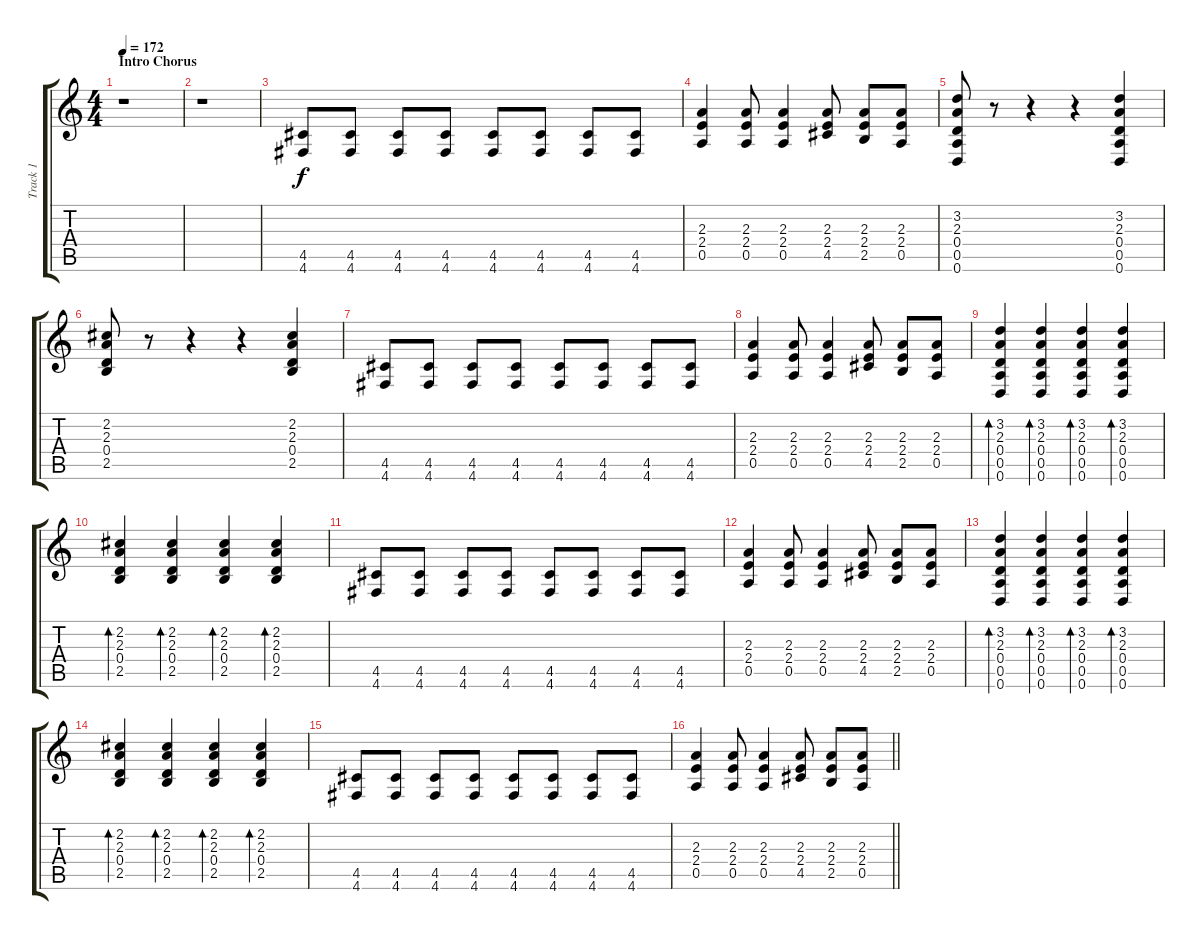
\track ("Track 1" "Track 1") {instrument distortionguitar}
\staff {score tabs}
\tuning (E4 B3 G3 D3 A2 D2) {hide}
\ts (4 4)
\section ("" "Intro Chorus")
\tempo 172
\clef g2
\ks c
r.1{dy f instrument distortionguitar} |
r.1 |
(4.5 4.6).8 (4.5 4.6).8 (4.5 4.6).8 (4.5 4.6).8 (4.5 4.6).8 (4.5 4.6).8 (4.5 4.6).8 (4.5 4.6).8 |
(2.3 2.4 0.5).4 (2.3 2.4 0.5).8 (2.3 2.4 0.5).4 (2.3 2.4 4.5).8 (2.3 2.4 2.5).8 (2.3 2.4 0.5).8 |
(3.2 2.3 0.4 0.5 0.6).8 r.8 r.4 r.4 (3.2 2.3 0.4 0.5 0.6).4 |
(2.2 2.3 0.4 2.5).8 r.8 r.4 r.4 (2.2 2.3 0.4 2.5).4 |
(4.5 4.6).8 (4.5 4.6).8 (4.5 4.6).8 (4.5 4.6).8 (4.5 4.6).8 (4.5 4.6).8 (4.5 4.6).8 (4.5 4.6).8 |
(2.3 2.4 0.5).4 (2.3 2.4 0.5).8 (2.3 2.4 0.5).4 (2.3 2.4 4.5).8 (2.3 2.4 2.5).8 (2.3 2.4 0.5).8 |
(3.2 2.3 0.4 0.5 0.6).4{bd 120} (3.2 2.3 0.4 0.5 0.6).4{bd 120} (3.2 2.3 0.4 0.5 0.6).4{bd 120} (3.2 2.3 0.4 0.5 0.6).4{bd 120} |
(2.2 2.3 0.4 2.5).4{bd 120} (2.2 2.3 0.4 2.5).4{bd 120} (2.2 2.3 0.4 2.5).4{bd 120} (2.2 2.3 0.4 2.5).4{bd 120} |
(4.5 4.6).8 (4.5 4.6).8 (4.5 4.6).8 (4.5 4.6).8 (4.5 4.6).8 (4.5 4.6).8 (4.5 4.6).8 (4.5 4.6).8 |
(2.3 2.4 0.5).4 (2.3 2.4 0.5).8 (2.3 2.4 0.5).4 (2.3 2.4 4.5).8 (2.3 2.4 2.5).8 (2.3 2.4 0.5).8 |
(3.2 2.3 0.4 0.5 0.6).4{bd 120} (3.2 2.3 0.4 0.5 0.6).4{bd 120} (3.2 2.3 0.4 0.5 0.6).4{bd 120} (3.2 2.3 0.4 0.5 0.6).4{bd 120} |
(2.2 2.3 0.4 2.5).4{bd 120} (2.2 2.3 0.4 2.5).4{bd 120} (2.2 2.3 0.4 2.5).4{bd 120} (2.2 2.3 0.4 2.5).4{bd 120} |
(4.5 4.6).8 (4.5 4.6).8 (4.5 4.6).8 (4.5 4.6).8 (4.5 4.6).8 (4.5 4.6).8 (4.5 4.6).8 (4.5 4.6).8 |
\barLineRight lightlight
(2.3 2.4 0.5).4 (2.3 2.4 0.5).8 (2.3 2.4 0.5).4 (2.3 2.4 4.5).8 (2.3 2.4 2.5).8 (2.3 2.4 0.5).8
